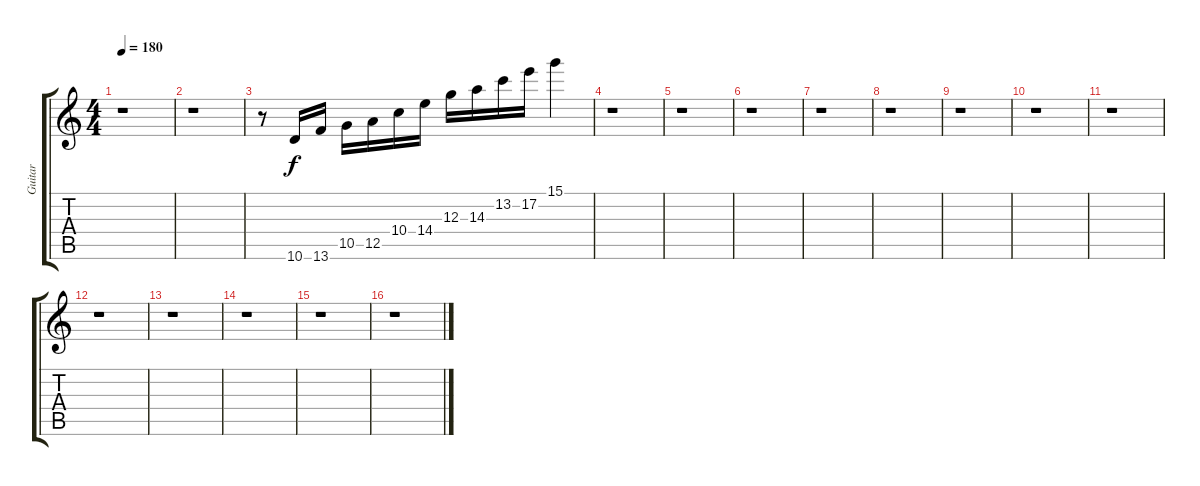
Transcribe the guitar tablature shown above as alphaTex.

\track ("Guitar" "Guitar") {instrument distortionguitar}
\staff {score tabs}
\tuning (E4 B3 G3 D3 A2 E2) {hide}
\ts (4 4)
\tempo 180
\clef g2
\ks c
r.1{dy f} |
r.1 |
r.8 10.6.16 13.6.16 10.5.16 12.5.16 10.4.16 14.4.16 12.3.16 14.3.16 13.2.16 17.2.16 15.1.4 |
r.1 |
r.1 |
r.1 |
r.1 |
r.1 |
r.1 |
r.1 |
r.1 |
r.1 |
r.1 |
r.1 |
r.1 |
r.1
